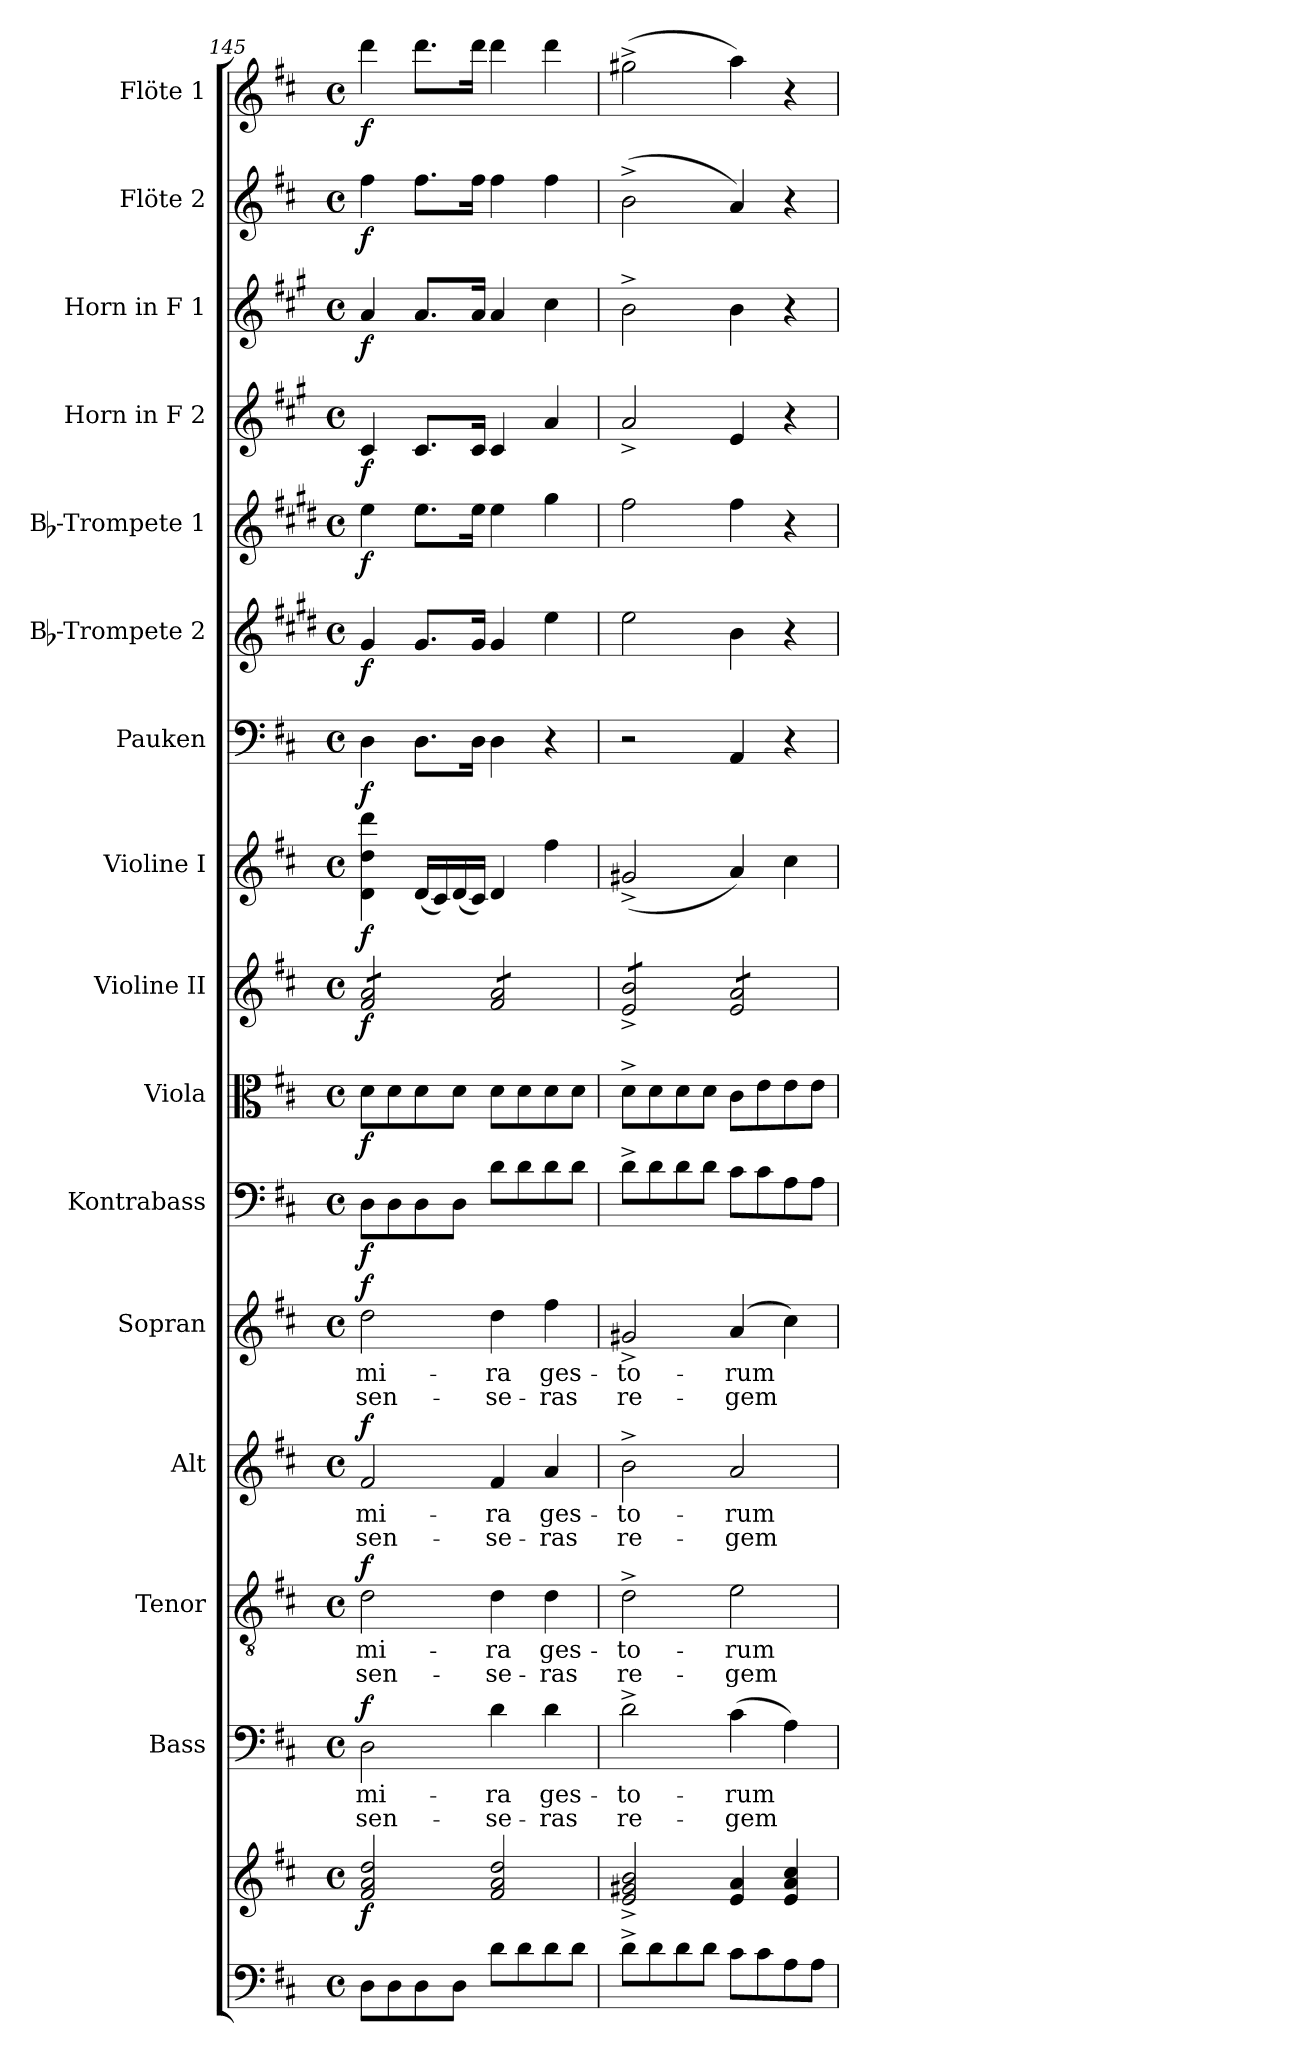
**kern	**kern	**dynam	**kern	**text	**text	**dynam	**kern	**text	**text	**dynam	**kern	**text	**text	**dynam	**kern	**text	**text	**dynam	**kern	**dynam	**kern	**dynam	**kern	**dynam	**kern	**dynam	**kern	**dynam	**kern	**dynam	**kern	**dynam	**kern	**dynam	**kern	**dynam	**kern	**dynam	**kern	**dynam
*part16	*part16	*part16	*part15	*part15	*part15	*part15	*part14	*part14	*part14	*part14	*part13	*part13	*part13	*part13	*part12	*part12	*part12	*part12	*part11	*part11	*part10	*part10	*part9	*part9	*part8	*part8	*part7	*part7	*part6	*part6	*part5	*part5	*part4	*part4	*part3	*part3	*part2	*part2	*part1	*part1
*staff17	*staff16	*staff16/17	*staff15	*staff15	*staff15	*staff15	*staff14	*staff14	*staff14	*staff14	*staff13	*staff13	*staff13	*staff13	*staff12	*staff12	*staff12	*staff12	*staff11	*staff11	*staff10	*staff10	*staff9	*staff9	*staff8	*staff8	*staff7	*staff7	*staff6	*staff6	*staff5	*staff5	*staff4	*staff4	*staff3	*staff3	*staff2	*staff2	*staff1	*staff1
*	*	*	*I"Bass	*	*	*	*I"Tenor	*	*	*	*I"Alt	*	*	*	*I"Sopran	*	*	*	*I"Kontrabass	*	*I"Viola	*	*I"Violine II	*	*I"Violine I	*	*I"Pauken	*	*I"Bb-Trompete 2	*	*I"Bb-Trompete 1	*	*I"Horn in F 2	*	*I"Horn in F 1	*	*I"Flöte 2	*	*I"Flöte 1	*
*	*	*	*I'B.	*	*	*	*I'T.	*	*	*	*I'A.	*	*	*	*I'S.	*	*	*	*I'Kb.	*	*I'Vla.	*	*I'Vl. II	*	*I'Vl. I	*	*I'Pk.	*	*I'Bb Trp. 2	*	*I'Bb Trp. 1	*	*	*	*	*	*I'Fl. 2	*	*I'Fl. 1	*
*clefF4	*clefG2	*	*clefF4	*	*	*	*clefGv2	*	*	*	*clefG2	*	*	*	*clefG2	*	*	*	*clefF4	*	*clefC3	*	*clefG2	*	*clefG2	*	*clefF4	*	*clefG2	*	*clefG2	*	*clefG2	*	*clefG2	*	*clefG2	*	*clefG2	*
*	*	*	*	*	*	*	*	*	*	*	*	*	*	*	*	*	*	*	*ITrd7c12	*	*	*	*	*	*	*	*	*	*ITrd1c2	*	*ITrd1c2	*	*ITrd4c7	*	*ITrd4c7	*	*	*	*	*
*k[f#c#]	*k[f#c#]	*	*k[f#c#]	*	*	*	*k[f#c#]	*	*	*	*k[f#c#]	*	*	*	*k[f#c#]	*	*	*	*k[f#c#]	*	*k[f#c#]	*	*k[f#c#]	*	*k[f#c#]	*	*k[f#c#]	*	*k[f#c#]	*	*k[f#c#]	*	*k[f#c#]	*	*k[f#c#]	*	*k[f#c#]	*	*k[f#c#]	*
*D:	*D:	*	*D:	*	*	*	*D:	*	*	*	*D:	*	*	*	*D:	*	*	*	*D:	*	*D:	*	*D:	*	*D:	*	*D:	*	*D:	*	*D:	*	*D:	*	*D:	*	*D:	*	*D:	*
*M4/4	*M4/4	*	*M4/4	*	*	*	*M4/4	*	*	*	*M4/4	*	*	*	*M4/4	*	*	*	*M4/4	*	*M4/4	*	*M4/4	*	*M4/4	*	*M4/4	*	*M4/4	*	*M4/4	*	*M4/4	*	*M4/4	*	*M4/4	*	*M4/4	*
*met(c)	*met(c)	*	*met(c)	*	*	*	*met(c)	*	*	*	*met(c)	*	*	*	*met(c)	*	*	*	*met(c)	*	*met(c)	*	*met(c)	*	*met(c)	*	*met(c)	*	*met(c)	*	*met(c)	*	*met(c)	*	*met(c)	*	*met(c)	*	*met(c)	*
=145	=145	=145	=145	=145	=145	=145	=145	=145	=145	=145	=145	=145	=145	=145	=145	=145	=145	=145	=145	=145	=145	=145	=145	=145	=145	=145	=145	=145	=145	=145	=145	=145	=145	=145	=145	=145	=145	=145	=145	=145
!	!	!LO:DY:b	!	!LO:LY:b	!LO:LY:b	!LO:DY:a	!	!LO:LY:b	!LO:LY:b	!LO:DY:a	!	!LO:LY:b	!LO:LY:b	!LO:DY:a	!	!LO:LY:b	!LO:LY:b	!LO:DY:a	!	!LO:DY:b	!	!LO:DY:b	!	!LO:DY:b	!	!LO:DY:b	!	!LO:DY:b	!	!LO:DY:b	!	!LO:DY:b	!	!LO:DY:b	!	!LO:DY:b	!	!LO:DY:b	!	!LO:DY:b
*	*	*	*	*	*	*	*	*	*	*	*	*	*	*	*	*	*	*	*	*	*	*	*tremolo	*	*	*	*	*	*	*	*	*	*	*	*	*	*	*	*	*
8D\L	2f#/ 2a/ 2dd/	f	2D\	mi-	sen-	f	2d\	mi-	sen-	f	2f#/	mi-	sen-	f	2dd\	mi-	sen-	f	8DD\L	f	8d\L	f	8f#/ 8a/L	f	4d\ 4dd\ 4ddd\	f	4D\	f	4f#/	f	4dd\	f	4F#/	f	4d/	f	4ff#\	f	4ddd\	f
8D\	.	.	.	.	.	.	.	.	.	.	.	.	.	.	.	.	.	.	8DD\	.	8d\	.	8f#/ 8a/	.	.	.	.	.	.	.	.	.	.	.	.	.	.	.	.	.
8D\	.	.	.	.	.	.	.	.	.	.	.	.	.	.	.	.	.	.	8DD\	.	8d\	.	8f#/ 8a/	.	(<16d/LL	.	8.D\L	.	8.f#/L	.	8.dd\L	.	8.F#/L	.	8.d/L	.	8.ff#\L	.	8.ddd\L	.
.	.	.	.	.	.	.	.	.	.	.	.	.	.	.	.	.	.	.	.	.	.	.	.	.	16c#/)	.	.	.	.	.	.	.	.	.	.	.	.	.	.	.
8D\J	.	.	.	.	.	.	.	.	.	.	.	.	.	.	.	.	.	.	8DD\J	.	8d\J	.	8f#/ 8a/J	.	(<16d/	.	.	.	.	.	.	.	.	.	.	.	.	.	.	.
.	.	.	.	.	.	.	.	.	.	.	.	.	.	.	.	.	.	.	.	.	.	.	.	.	16c#/JJ)	.	16D\Jk	.	16f#/Jk	.	16dd\Jk	.	16F#/Jk	.	16d/Jk	.	16ff#\Jk	.	16ddd\Jk	.
!	!	!	!	!LO:LY:b	!LO:LY:b	!	!	!LO:LY:b	!LO:LY:b	!	!	!LO:LY:b	!LO:LY:b	!	!	!LO:LY:b	!LO:LY:b	!	!	!	!	!	!	!	!	!	!	!	!	!	!	!	!	!	!	!	!	!	!	!
8d\L	2f#/ 2a/ 2dd/	.	4d\	-ra	-se-	.	4d\	-ra	-se-	.	4f#/	-ra	-se-	.	4dd\	-ra	-se-	.	8D\L	.	8d\L	.	8f#/ 8a/L	.	4d/	.	4D\	.	4f#/	.	4dd\	.	4F#/	.	4d/	.	4ff#\	.	4ddd\	.
8d\	.	.	.	.	.	.	.	.	.	.	.	.	.	.	.	.	.	.	8D\	.	8d\	.	8f#/ 8a/	.	.	.	.	.	.	.	.	.	.	.	.	.	.	.	.	.
!	!	!	!	!LO:LY:b	!LO:LY:b	!	!	!LO:LY:b	!LO:LY:b	!	!	!LO:LY:b	!LO:LY:b	!	!	!LO:LY:b	!LO:LY:b	!	!	!	!	!	!	!	!	!	!	!	!	!	!	!	!	!	!	!	!	!	!	!
8d\	.	.	4d\	ges-	-ras	.	4d\	ges-	-ras	.	4a/	ges-	-ras	.	4ff#\	ges-	-ras	.	8D\	.	8d\	.	8f#/ 8a/	.	4ff#\	.	4r	.	4dd\	.	4ff#\	.	4d/	.	4f#\	.	4ff#\	.	4ddd\	.
8d\J	.	.	.	.	.	.	.	.	.	.	.	.	.	.	.	.	.	.	8D\J	.	8d\J	.	8f#/ 8a/J	.	.	.	.	.	.	.	.	.	.	.	.	.	.	.	.	.
=146	=146	=146	=146	=146	=146	=146	=146	=146	=146	=146	=146	=146	=146	=146	=146	=146	=146	=146	=146	=146	=146	=146	=146	=146	=146	=146	=146	=146	=146	=146	=146	=146	=146	=146	=146	=146	=146	=146	=146	=146
!	!	!	!	!LO:LY:b	!LO:LY:b	!	!	!LO:LY:b	!LO:LY:b	!	!	!LO:LY:b	!LO:LY:b	!	!	!LO:LY:b	!LO:LY:b	!	!	!	!	!	!	!	!	!	!	!	!	!	!	!	!	!	!	!	!	!	!	!
8d^>\L	2e/^< 2g#X/^< 2b/^<	.	2d^>\	-to-	re-	.	2d^>\	-to-	re-	.	2b^>\	-to-	re-	.	2g#X^>/	-to-	re-	.	8D^>\L	.	8d^>\L	.	8e/^< 8b/^<L	.	(<2g#X^</	.	2r	.	2dd\	.	2ee\	.	2d^</	.	2e^>\	.	(>2b^>\	.	(>2gg#X^>\	.
8d\	.	.	.	.	.	.	.	.	.	.	.	.	.	.	.	.	.	.	8D\	.	8d\	.	8e/^< 8b/^<	.	.	.	.	.	.	.	.	.	.	.	.	.	.	.	.	.
8d\	.	.	.	.	.	.	.	.	.	.	.	.	.	.	.	.	.	.	8D\	.	8d\	.	8e/^< 8b/^<	.	.	.	.	.	.	.	.	.	.	.	.	.	.	.	.	.
8d\J	.	.	.	.	.	.	.	.	.	.	.	.	.	.	.	.	.	.	8D\J	.	8d\J	.	8e/^< 8b/^<J	.	.	.	.	.	.	.	.	.	.	.	.	.	.	.	.	.
!	!	!	!	!LO:LY:b	!LO:LY:b	!	!	!LO:LY:b	!LO:LY:b	!	!	!LO:LY:b	!LO:LY:b	!	!	!LO:LY:b	!LO:LY:b	!	!	!	!	!	!	!	!	!	!	!	!	!	!	!	!	!	!	!	!	!	!	!
8c#\L	4e/ 4a/	.	(>4c#\	-rum	-gem	.	2e\	-rum	-gem	.	2a/	-rum	-gem	.	(4a/	-rum	-gem	.	8C#\L	.	8c#\L	.	8e/ 8a/L	.	4a/)	.	4AA/	.	4a\	.	4ee\	.	4A/	.	4e\	.	4a/)	.	4aa\)	.
8c#\	.	.	.	.	.	.	.	.	.	.	.	.	.	.	.	.	.	.	8C#\	.	8e\	.	8e/ 8a/	.	.	.	.	.	.	.	.	.	.	.	.	.	.	.	.	.
8A\	4e/ 4a/ 4cc#/	.	4A\)	.	.	.	.	.	.	.	.	.	.	.	4cc#\)	.	.	.	8AA\	.	8e\	.	8e/ 8a/	.	4cc#\	.	4r	.	4r	.	4r	.	4r	.	4r	.	4r	.	4r	.
8A\J	.	.	.	.	.	.	.	.	.	.	.	.	.	.	.	.	.	.	8AA\J	.	8e\J	.	8e/ 8a/J	.	.	.	.	.	.	.	.	.	.	.	.	.	.	.	.	.
*	*	*	*	*	*	*	*	*	*	*	*	*	*	*	*	*	*	*	*	*	*	*	*Xtremolo	*	*	*	*	*	*	*	*	*	*	*	*	*	*	*	*	*
=	=	=	=	=	=	=	=	=	=	=	=	=	=	=	=	=	=	=	=	=	=	=	=	=	=	=	=	=	=	=	=	=	=	=	=	=	=	=	=	=
*-	*-	*-	*-	*-	*-	*-	*-	*-	*-	*-	*-	*-	*-	*-	*-	*-	*-	*-	*-	*-	*-	*-	*-	*-	*-	*-	*-	*-	*-	*-	*-	*-	*-	*-	*-	*-	*-	*-	*-	*-
